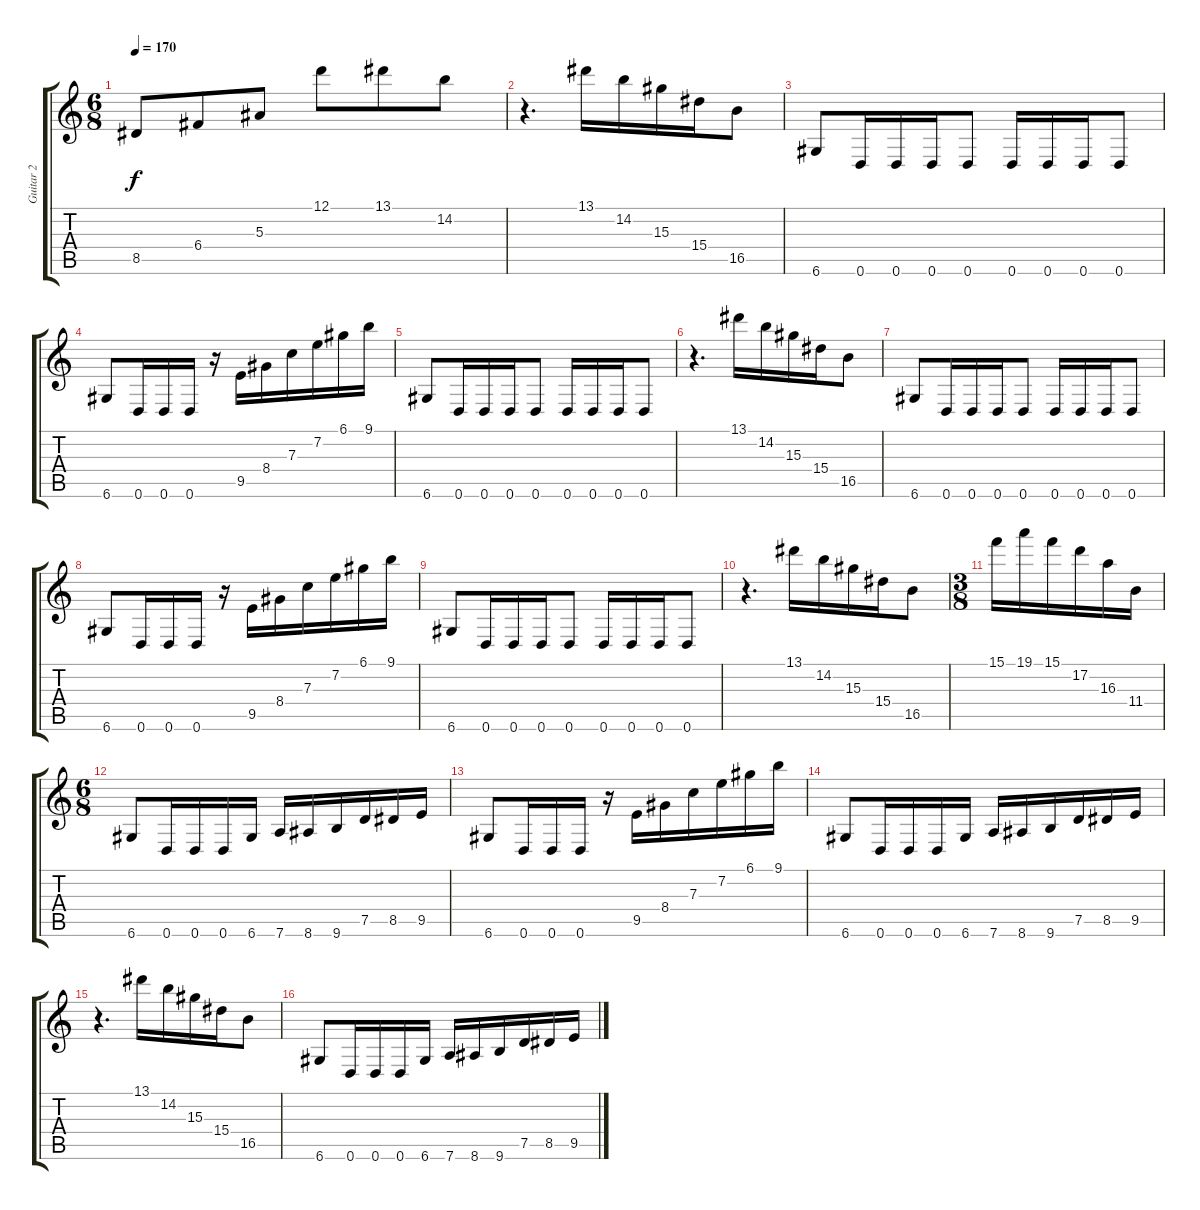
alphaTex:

\track ("Guitar 2" "Guitar 2") {instrument distortionguitar}
\staff {score tabs}
\tuning (D4 A3 F3 C3 G2 D2) {hide}
\ts (6 8)
\tempo 170
\clef g2
\ks c
8.5.8{dy f} 6.4.8 5.3.8 12.1.8 13.1.8 14.2.8 |
r.4{d} 13.1.16 14.2.16 15.3.16 15.4.16 16.5.8 |
6.6.8 0.6.16 0.6.16 0.6.16 0.6.8 0.6.16 0.6.16 0.6.16 0.6.8 |
6.6.8 0.6.16 0.6.16 0.6.16 r.16 9.5.16 8.4.16 7.3.16 7.2.16 6.1.16 9.1.16 |
6.6.8 0.6.16 0.6.16 0.6.16 0.6.8 0.6.16 0.6.16 0.6.16 0.6.8 |
r.4{d} 13.1.16 14.2.16 15.3.16 15.4.16 16.5.8 |
6.6.8 0.6.16 0.6.16 0.6.16 0.6.8 0.6.16 0.6.16 0.6.16 0.6.8 |
6.6.8 0.6.16 0.6.16 0.6.16 r.16 9.5.16 8.4.16 7.3.16 7.2.16 6.1.16 9.1.16 |
6.6.8 0.6.16 0.6.16 0.6.16 0.6.8 0.6.16 0.6.16 0.6.16 0.6.8 |
r.4{d} 13.1.16 14.2.16 15.3.16 15.4.16 16.5.8 |
\ts (3 8)
15.1.16 19.1.16 15.1.16 17.2.16 16.3.16 11.4.16 |
\ts (6 8)
6.6.8 0.6.16 0.6.16 0.6.16 6.6.16 7.6.16 8.6.16 9.6.16 7.5.16 8.5.16 9.5.16 |
6.6.8 0.6.16 0.6.16 0.6.16 r.16 9.5.16 8.4.16 7.3.16 7.2.16 6.1.16 9.1.16 |
6.6.8 0.6.16 0.6.16 0.6.16 6.6.16 7.6.16 8.6.16 9.6.16 7.5.16 8.5.16 9.5.16 |
r.4{d} 13.1.16 14.2.16 15.3.16 15.4.16 16.5.8 |
6.6.8 0.6.16 0.6.16 0.6.16 6.6.16 7.6.16 8.6.16 9.6.16 7.5.16 8.5.16 9.5.16
